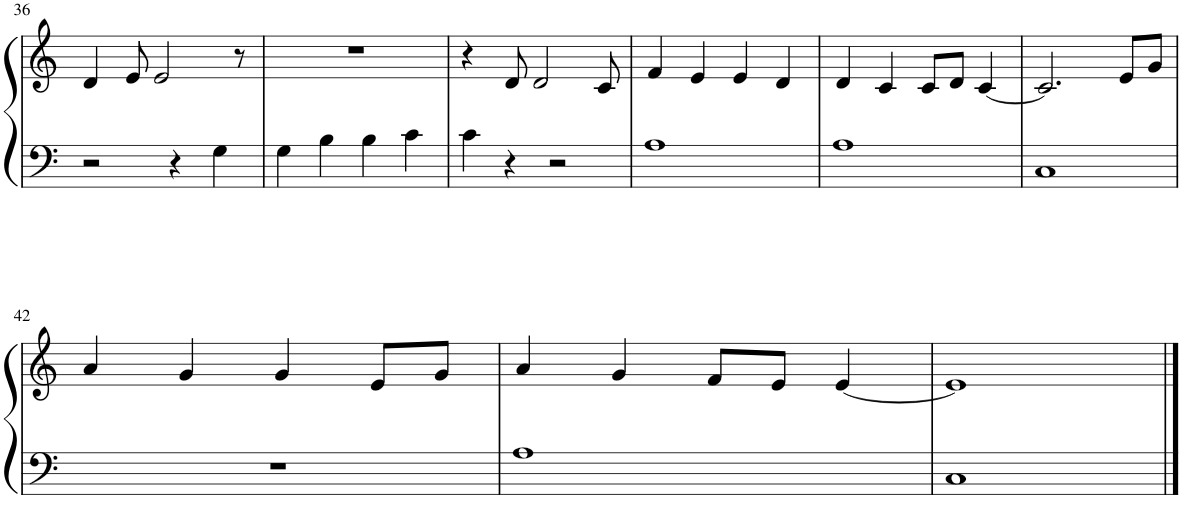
**kern	**kern
*part1	*part1
*staff2	*staff1
*I"Piano	*
*I'Pno.	*
!!LO:PB:g=z
*clefF4	*clefG2
*k[]	*k[]
*M4/4	*M4/4
=36	=36
2r	4d/
.	8e/
.	2e/
4r	.
4G\	.
.	8r
=37	=37
4G\	1r
4B\	.
4B\	.
4c\	.
=38	=38
4c\	4r
4r	8d/
.	2d/
2r	.
.	8c/
=39	=39
1A	4f/
.	4e/
.	4e/
.	4d/
=40	=40
1A	4d/
.	4c/
.	8c/L
.	8d/J
.	[4c/
=41	=41
1C	2.c/]
.	8e/L
.	8g/J
!!LO:LB:g=z
=42	=42
1r	4a/
.	4g/
.	4g/
.	8e/L
.	8g/J
=43	=43
1A	4a/
.	4g/
.	8f/L
.	8e/J
.	[4e/
=44	=44
1C	1e]
==	==
*-	*-
